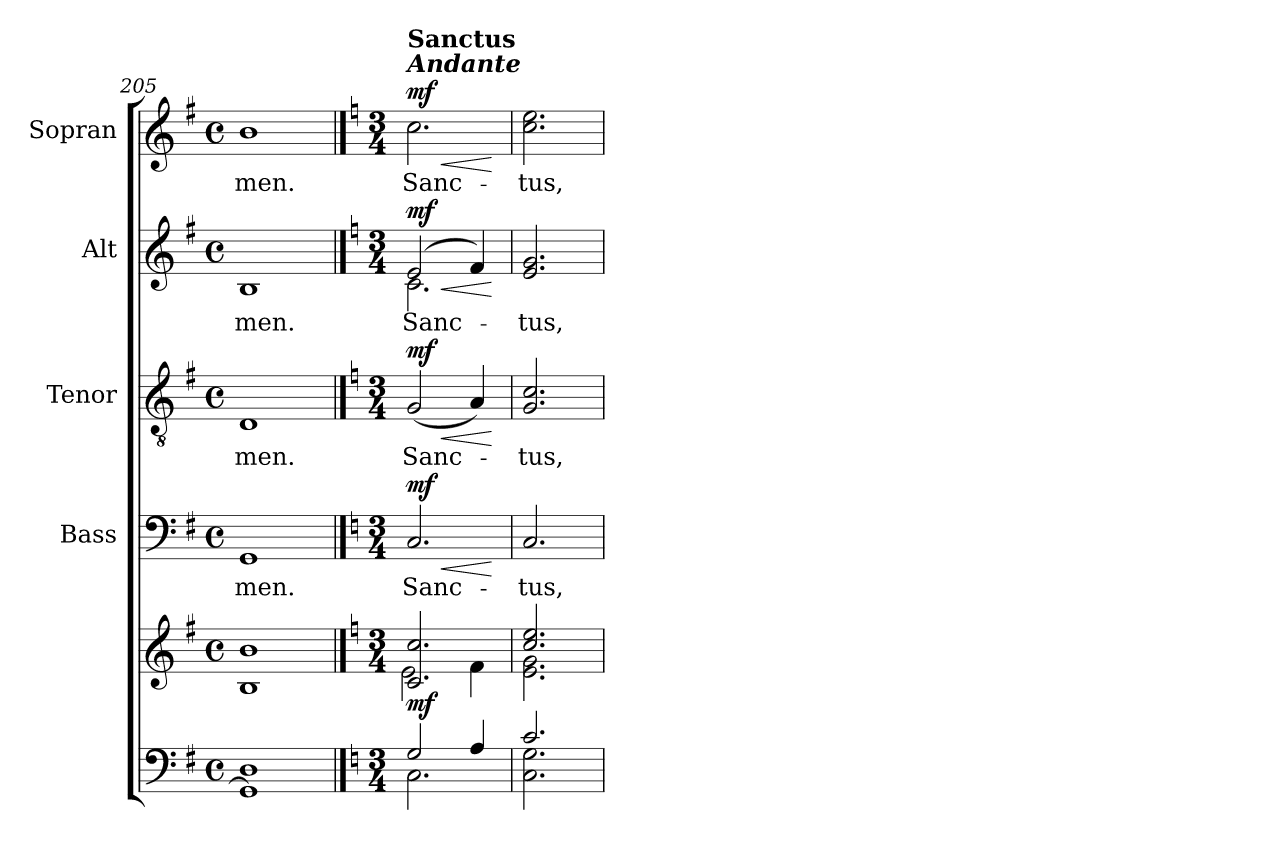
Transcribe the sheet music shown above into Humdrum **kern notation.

**kern	**kern	**dynam	**kern	**text	**dynam	**kern	**text	**dynam	**kern	**text	**dynam	**kern	**text	**dynam
*part5	*part5	*part5	*part4	*part4	*part4	*part3	*part3	*part3	*part2	*part2	*part2	*part1	*part1	*part1
*staff6	*staff5	*staff5/6	*staff4	*staff4	*staff4	*staff3	*staff3	*staff3	*staff2	*staff2	*staff2	*staff1	*staff1	*staff1
*	*	*	*I"Bass	*	*	*I"Tenor	*	*	*I"Alt	*	*	*I"Sopran	*	*
*	*	*	*I'B.	*	*	*I'T.	*	*	*I'A.	*	*	*I'S.	*	*
*clefF4	*clefG2	*	*clefF4	*	*	*clefGv2	*	*	*clefG2	*	*	*clefG2	*	*
*k[f#]	*k[f#]	*	*k[f#]	*	*	*k[f#]	*	*	*k[f#]	*	*	*k[f#]	*	*
*G:	*G:	*	*G:	*	*	*G:	*	*	*G:	*	*	*G:	*	*
*M4/4	*M4/4	*	*M4/4	*	*	*M4/4	*	*	*M4/4	*	*	*M4/4	*	*
*met(c)	*met(c)	*	*met(c)	*	*	*met(c)	*	*	*met(c)	*	*	*met(c)	*	*
=205	=205	=205	=205	=205	=205	=205	=205	=205	=205	=205	=205	=205	=205	=205
*^	*^	*	*	*	*	*	*	*	*	*	*	*	*	*
!	!	!	!	!	!	!LO:LY:b	!	!	!LO:LY:b	!	!	!LO:LY:b	!	!	!LO:LY:b	!
1D	1GG]	1b	1B	.	1GG	-men.	.	1D	-men.	.	1B	-men.	.	1b	-men.	.
!!LO:PB:g=z
==206	==206	==206	==206	==206	==206	==206	==206	==206	==206	==206	==206	==206	==206	==206	==206	==206
*k[]	*	*k[]	*	*	*k[]	*	*	*k[]	*	*	*k[]	*	*	*k[]	*	*
*C:	*	*C:	*	*	*C:	*	*	*C:	*	*	*C:	*	*	*C:	*	*
*M3/4	*	*M3/4	*	*	*M3/4	*	*	*M3/4	*	*	*M3/4	*	*	*M3/4	*	*
!	!	!	!	!	!	!	!	!	!	!	!	!	!	!LO:TX:a:Bi:t=Andante	!	!
!	!	!	!	!	!	!	!	!	!	!	!	!	!	!LO:TX:a:B:t=Sanctus	!	!
!	!	!	!	!LO:DY:b	!	!LO:LY:b	!LO:HP:b	!	!LO:LY:b	!LO:HP:b	!	!LO:LY:b	!LO:HP:b	!	!LO:LY:b	!LO:HP:b
*	*	*	*	*	*	*	*	*	*	*	*^	*	*	*	*	*
!	!	!	!	!	!	!	!LO:DY:n=1:a	!	!	!LO:DY:n=1:a	!	!	!	!LO:DY:n=1:a	!	!	!LO:DY:n=1:a
2G/	2.C\	2.c/ 2.cc/	2e\	mf	2.C/	Sanc-	< mf	(<2G/	Sanc-	< mf	(2e/	2.c\	Sanc-	< mf	2.cc\	Sanc-	< mf
4A/	.	.	4f\	.	.	.	.	4A/)	.	.	4f/)	.	.	.	.	.	.
*v	*v	*	*	*	*	*	*	*	*	*	*v	*v	*	*	*	*	*
*	*v	*v	*	*	*	*	*	*	*	*	*	*	*	*	*
.	.	.	.	.	[	.	.	[	.	.	[	.	.	[
=207	=207	=207	=207	=207	=207	=207	=207	=207	=207	=207	=207	=207	=207	=207
*^	*^	*	*	*	*	*	*	*	*	*	*	*	*	*
!	!	!	!	!	!	!LO:LY:b	!	!	!LO:LY:b	!	!	!LO:LY:b	!	!	!LO:LY:b	!
2.c/	2.C\ 2.G\	2.cc/ 2.ee/	2.e\ 2.g\	.	2.C/	-tus,	.	2.G/ 2.c/	-tus,	.	2.e/ 2.g/	-tus,	.	2.cc\ 2.ee\	-tus,	.
*v	*v	*	*	*	*	*	*	*	*	*	*	*	*	*	*	*
*	*v	*v	*	*	*	*	*	*	*	*	*	*	*	*	*
=	=	=	=	=	=	=	=	=	=	=	=	=	=	=
*-	*-	*-	*-	*-	*-	*-	*-	*-	*-	*-	*-	*-	*-	*-
